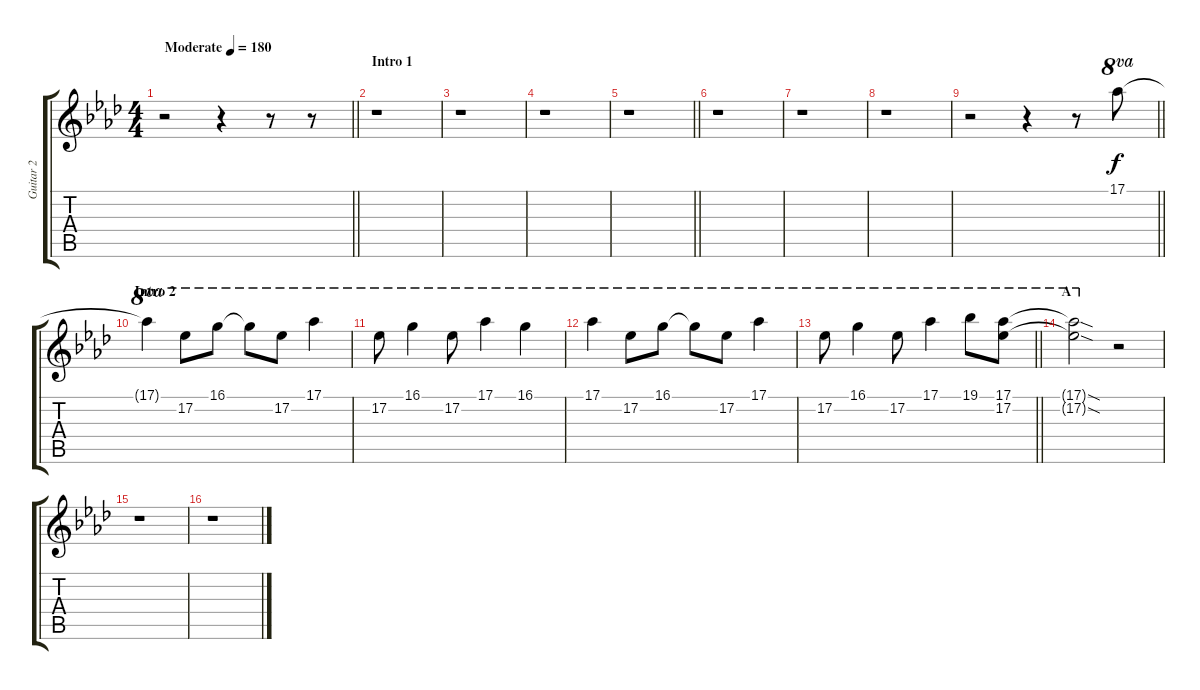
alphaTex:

\track ("Guitar 2" "Guitar 2") {instrument distortionguitar}
\staff {score tabs}
\tuning (Eb4 Bb3 Gb3 Db3 Ab2 Eb2) {hide}
\ts (4 4)
\tempo (180 "Moderate")
\clef g2
\barLineRight lightlight
\ks ab
r.2{dy f instrument distortionguitar} r.4 r.8 r.8 |
\section ("" "Intro 1")
r.1 |
r.1 |
r.1 |
\barLineRight lightlight
r.1 |
r.1 |
r.1 |
r.1 |
\barLineRight lightlight
r.2 r.4 r.8 17.1.8{ot 8va} |
\section ("" "Intro 2")
17.1{t}.4{ot 8va} 17.2.8{ot 8va} 16.1.8{ot 8va} 16.1{t}.8{ot 8va} 17.2.8{ot 8va} 17.1.4{ot 8va} |
17.2.8{ot 8va} 16.1.4{ot 8va} 17.2.8{ot 8va} 17.1.4{ot 8va} 16.1.4{ot 8va} |
17.1.4{ot 8va} 17.2.8{ot 8va} 16.1.8{ot 8va} 16.1{t}.8{ot 8va} 17.2.8{ot 8va} 17.1.4{ot 8va} |
\barLineRight lightlight
17.2.8{ot 8va} 16.1.4{ot 8va} 17.2.8{ot 8va} 17.1.4{ot 8va} 19.1.8{ot 8va} (17.1 17.2).8{ot 8va} |
\section ("" "A")
(17.1{sod t} 17.2{sod t}).2{ot 8va} r.2 |
r.1 |
r.1
